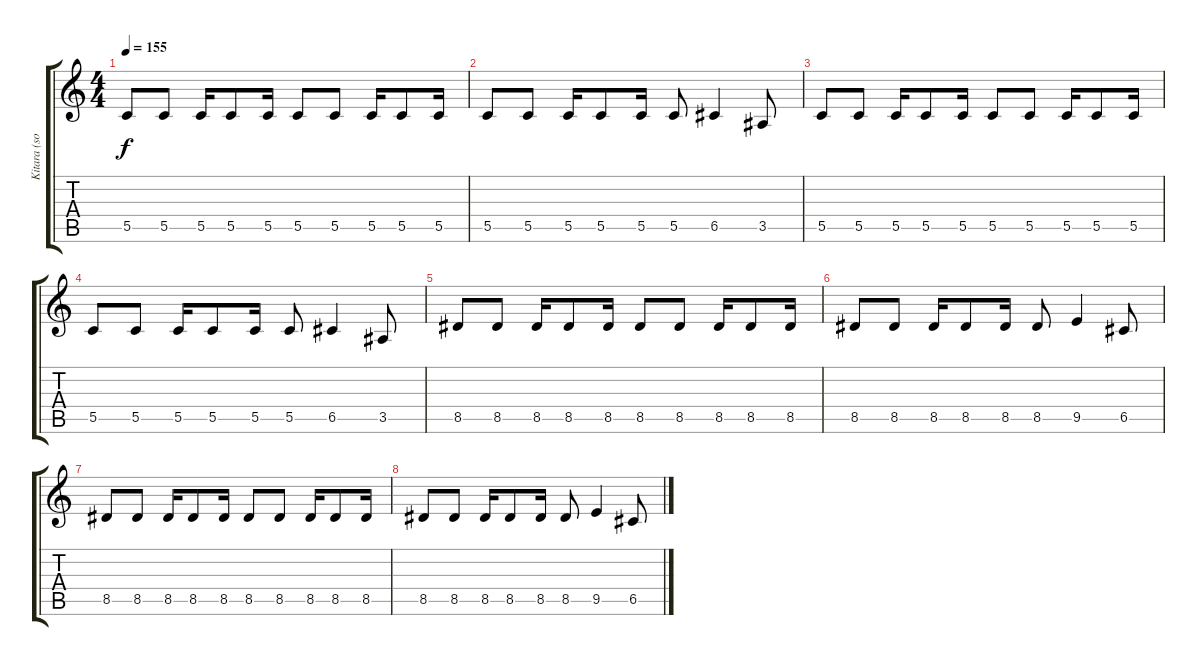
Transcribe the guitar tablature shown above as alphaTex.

\track ("Kitara (soolo)" "Kitara (so") {instrument distortionguitar}
\staff {score tabs}
\tuning (D4 A3 F3 C3 G2 C2) {hide}
\ts (4 4)
\tempo 155
\clef g2
\ks c
5.5.8{dy f} 5.5.8 5.5.16 5.5.8 5.5.16 5.5.8 5.5.8 5.5.16 5.5.8 5.5.16 |
5.5.8 5.5.8 5.5.16 5.5.8 5.5.16 5.5.8 6.5.4 3.5.8 |
5.5.8 5.5.8 5.5.16 5.5.8 5.5.16 5.5.8 5.5.8 5.5.16 5.5.8 5.5.16 |
5.5.8 5.5.8 5.5.16 5.5.8 5.5.16 5.5.8 6.5.4 3.5.8 |
8.5.8 8.5.8 8.5.16 8.5.8 8.5.16 8.5.8 8.5.8 8.5.16 8.5.8 8.5.16 |
8.5.8 8.5.8 8.5.16 8.5.8 8.5.16 8.5.8 9.5.4 6.5.8 |
8.5.8 8.5.8 8.5.16 8.5.8 8.5.16 8.5.8 8.5.8 8.5.16 8.5.8 8.5.16 |
8.5.8 8.5.8 8.5.16 8.5.8 8.5.16 8.5.8 9.5.4 6.5.8
